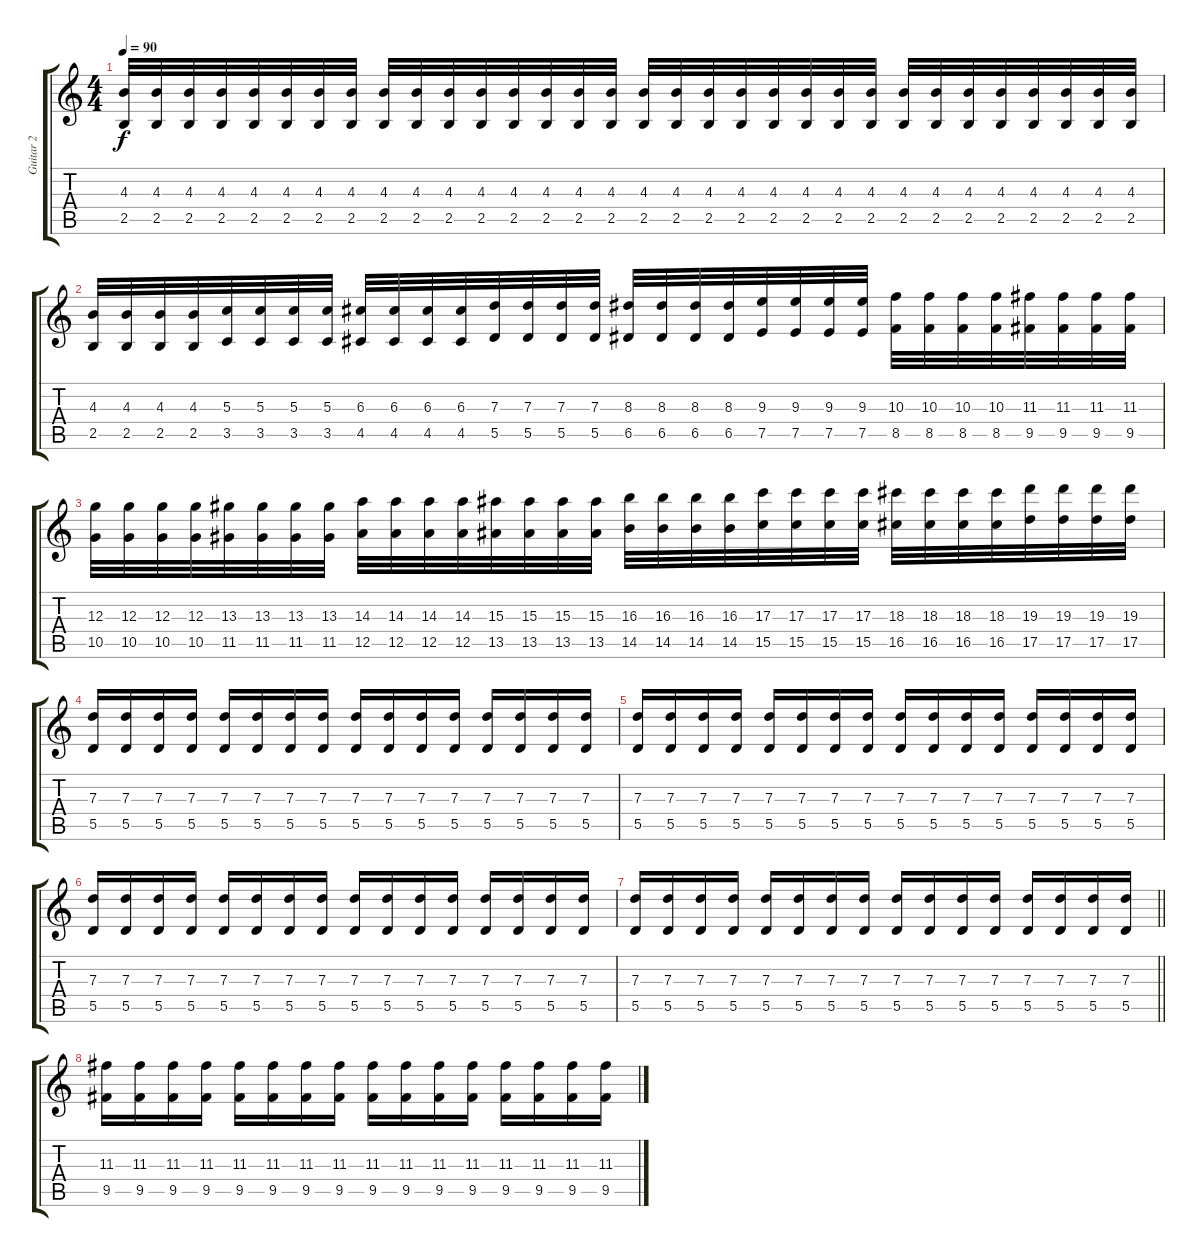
\track ("Guitar 2" "Guitar 2") {instrument distortionguitar}
\staff {score tabs}
\tuning (E4 B3 G3 D3 A2 D2) {hide}
\ts (4 4)
\tempo 90
\clef g2
\ks c
(4.3 2.5).32{dy f volume 10} (4.3 2.5).32 (4.3 2.5).32 (4.3 2.5).32 (4.3 2.5).32 (4.3 2.5).32 (4.3 2.5).32 (4.3 2.5).32 (4.3 2.5).32 (4.3 2.5).32 (4.3 2.5).32 (4.3 2.5).32 (4.3 2.5).32 (4.3 2.5).32 (4.3 2.5).32 (4.3 2.5).32 (4.3 2.5).32 (4.3 2.5).32 (4.3 2.5).32 (4.3 2.5).32 (4.3 2.5).32 (4.3 2.5).32 (4.3 2.5).32 (4.3 2.5).32 (4.3 2.5).32 (4.3 2.5).32 (4.3 2.5).32 (4.3 2.5).32 (4.3 2.5).32 (4.3 2.5).32 (4.3 2.5).32 (4.3 2.5).32 |
(4.3 2.5).32{volume 10} (4.3 2.5).32{volume 16} (4.3 2.5).32 (4.3 2.5).32 (5.3 3.5).32 (5.3 3.5).32 (5.3 3.5).32 (5.3 3.5).32 (6.3 4.5).32 (6.3 4.5).32 (6.3 4.5).32 (6.3 4.5).32 (7.3 5.5).32 (7.3 5.5).32 (7.3 5.5).32 (7.3 5.5).32 (8.3 6.5).32 (8.3 6.5).32 (8.3 6.5).32 (8.3 6.5).32 (9.3 7.5).32 (9.3 7.5).32 (9.3 7.5).32 (9.3 7.5).32 (10.3 8.5).32 (10.3 8.5).32 (10.3 8.5).32 (10.3 8.5).32 (11.3 9.5).32 (11.3 9.5).32 (11.3 9.5).32 (11.3 9.5).32 |
(12.3 10.5).32 (12.3 10.5).32 (12.3 10.5).32 (12.3 10.5).32 (13.3 11.5).32 (13.3 11.5).32 (13.3 11.5).32 (13.3 11.5).32 (14.3 12.5).32 (14.3 12.5).32 (14.3 12.5).32 (14.3 12.5).32 (15.3 13.5).32 (15.3 13.5).32 (15.3 13.5).32 (15.3 13.5).32 (16.3 14.5).32 (16.3 14.5).32 (16.3 14.5).32 (16.3 14.5).32 (17.3 15.5).32 (17.3 15.5).32 (17.3 15.5).32 (17.3 15.5).32 (18.3 16.5).32 (18.3 16.5).32 (18.3 16.5).32 (18.3 16.5).32 (19.3 17.5).32 (19.3 17.5).32 (19.3 17.5).32 (19.3 17.5).32 |
(7.3 5.5).16{volume 13} (7.3 5.5).16 (7.3 5.5).16 (7.3 5.5).16 (7.3 5.5).16 (7.3 5.5).16 (7.3 5.5).16 (7.3 5.5).16 (7.3 5.5).16 (7.3 5.5).16 (7.3 5.5).16 (7.3 5.5).16 (7.3 5.5).16 (7.3 5.5).16 (7.3 5.5).16 (7.3 5.5).16 |
(7.3 5.5).16 (7.3 5.5).16 (7.3 5.5).16 (7.3 5.5).16 (7.3 5.5).16 (7.3 5.5).16 (7.3 5.5).16 (7.3 5.5).16 (7.3 5.5).16 (7.3 5.5).16 (7.3 5.5).16 (7.3 5.5).16 (7.3 5.5).16 (7.3 5.5).16 (7.3 5.5).16 (7.3 5.5).16 |
(7.3 5.5).16 (7.3 5.5).16 (7.3 5.5).16 (7.3 5.5).16 (7.3 5.5).16 (7.3 5.5).16 (7.3 5.5).16 (7.3 5.5).16 (7.3 5.5).16 (7.3 5.5).16 (7.3 5.5).16 (7.3 5.5).16 (7.3 5.5).16 (7.3 5.5).16 (7.3 5.5).16 (7.3 5.5).16 |
\barLineRight lightlight
(7.3 5.5).16 (7.3 5.5).16 (7.3 5.5).16 (7.3 5.5).16 (7.3 5.5).16 (7.3 5.5).16 (7.3 5.5).16 (7.3 5.5).16 (7.3 5.5).16 (7.3 5.5).16 (7.3 5.5).16 (7.3 5.5).16 (7.3 5.5).16 (7.3 5.5).16 (7.3 5.5).16 (7.3 5.5).16 |
(11.3 9.5).16{volume 13} (11.3 9.5).16 (11.3 9.5).16 (11.3 9.5).16 (11.3 9.5).16 (11.3 9.5).16 (11.3 9.5).16 (11.3 9.5).16 (11.3 9.5).16 (11.3 9.5).16 (11.3 9.5).16 (11.3 9.5).16 (11.3 9.5).16 (11.3 9.5).16 (11.3 9.5).16 (11.3 9.5).16
